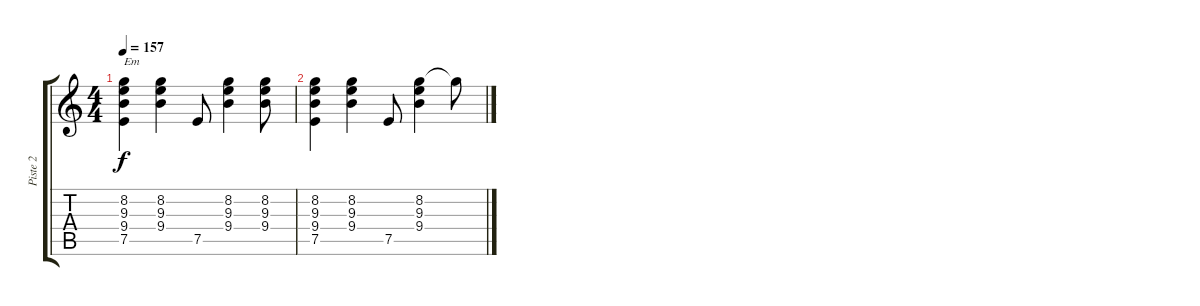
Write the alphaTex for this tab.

\track ("Piste 2" "Piste 2") {instrument acousticguitarnylon}
\staff {score tabs}
\tuning (E4 B3 G3 D3 A2 E2) {hide}
\ts (4 4)
\tempo 157
\clef g2
\ks c
(8.2 9.3 9.4 7.5).4{txt "Em" dy f} (8.2 9.3 9.4).4 7.5.8 (8.2 9.3 9.4).4 (8.2 9.3 9.4).8 |
(8.2 9.3 9.4 7.5).4 (8.2 9.3 9.4).4 7.5.8 (8.2 9.3 9.4).4 8.2{t}.8
